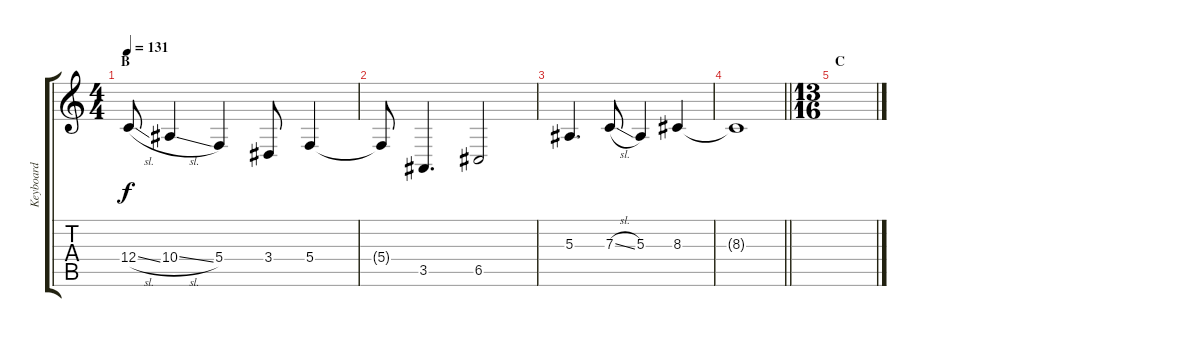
\track ("Keyboard" "Keyboard") {instrument lead2sawtooth}
\staff {score tabs}
\tuning (D4 A3 F3 C3 G2 C2) {hide}
\ts (4 4)
\section ("" "B")
\tempo 131
\clef g2
\ks c
12.4{sl}.8{dy f} 10.4{sl}.4 5.4.4 3.4.8 5.4.4 |
5.4{t}.8 3.5.4{d} 6.5.2 |
5.3.4{d} 7.3{sl}.8 5.3.4 8.3.4 |
\barLineRight lightlight
8.3{t}.1 |
\ts (13 16)
\section ("" "C")
